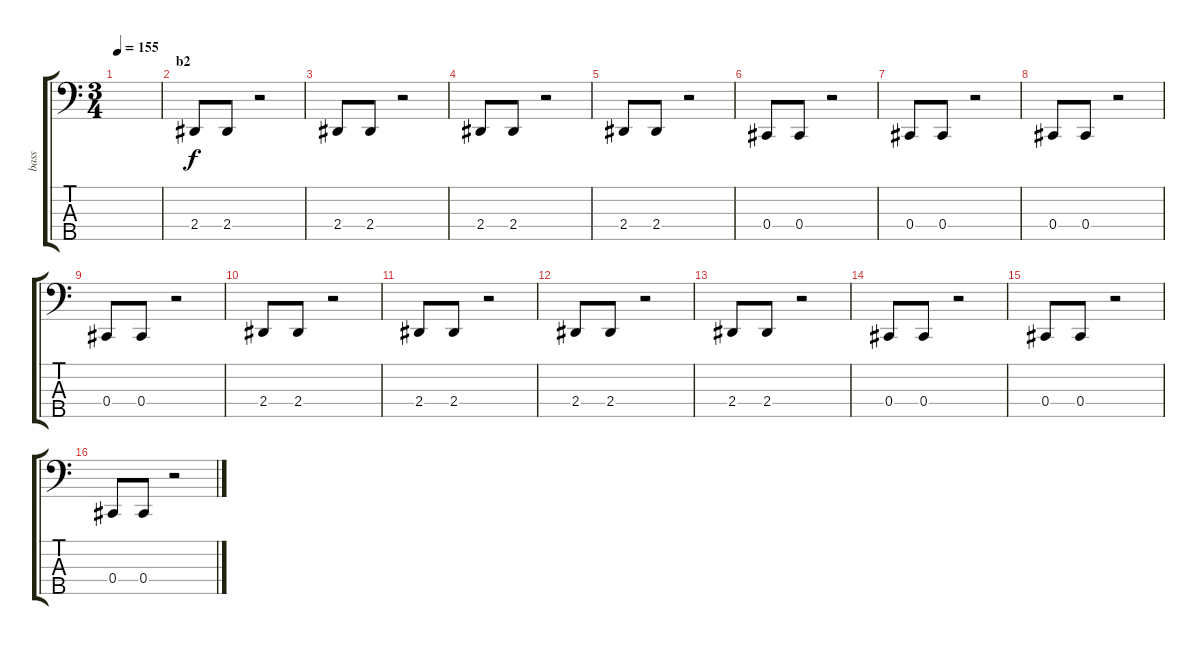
\track ("bass" "bass") {instrument electricbassfinger}
\staff {score tabs}
\tuning (Gb2 Db2 Ab1 Db1 Bb0) {hide}
\ts (3 4)
\tempo 155
\clef f4
\ks c
|
\section ("" "b2")
2.4.8 2.4.8 r.2 |
2.4.8 2.4.8 r.2 |
2.4.8 2.4.8 r.2 |
2.4.8 2.4.8 r.2 |
0.4.8 0.4.8 r.2 |
0.4.8 0.4.8 r.2 |
0.4.8 0.4.8 r.2 |
0.4.8 0.4.8 r.2 |
2.4.8 2.4.8 r.2 |
2.4.8 2.4.8 r.2 |
2.4.8 2.4.8 r.2 |
2.4.8 2.4.8 r.2 |
0.4.8 0.4.8 r.2 |
0.4.8 0.4.8 r.2 |
0.4.8 0.4.8 r.2
